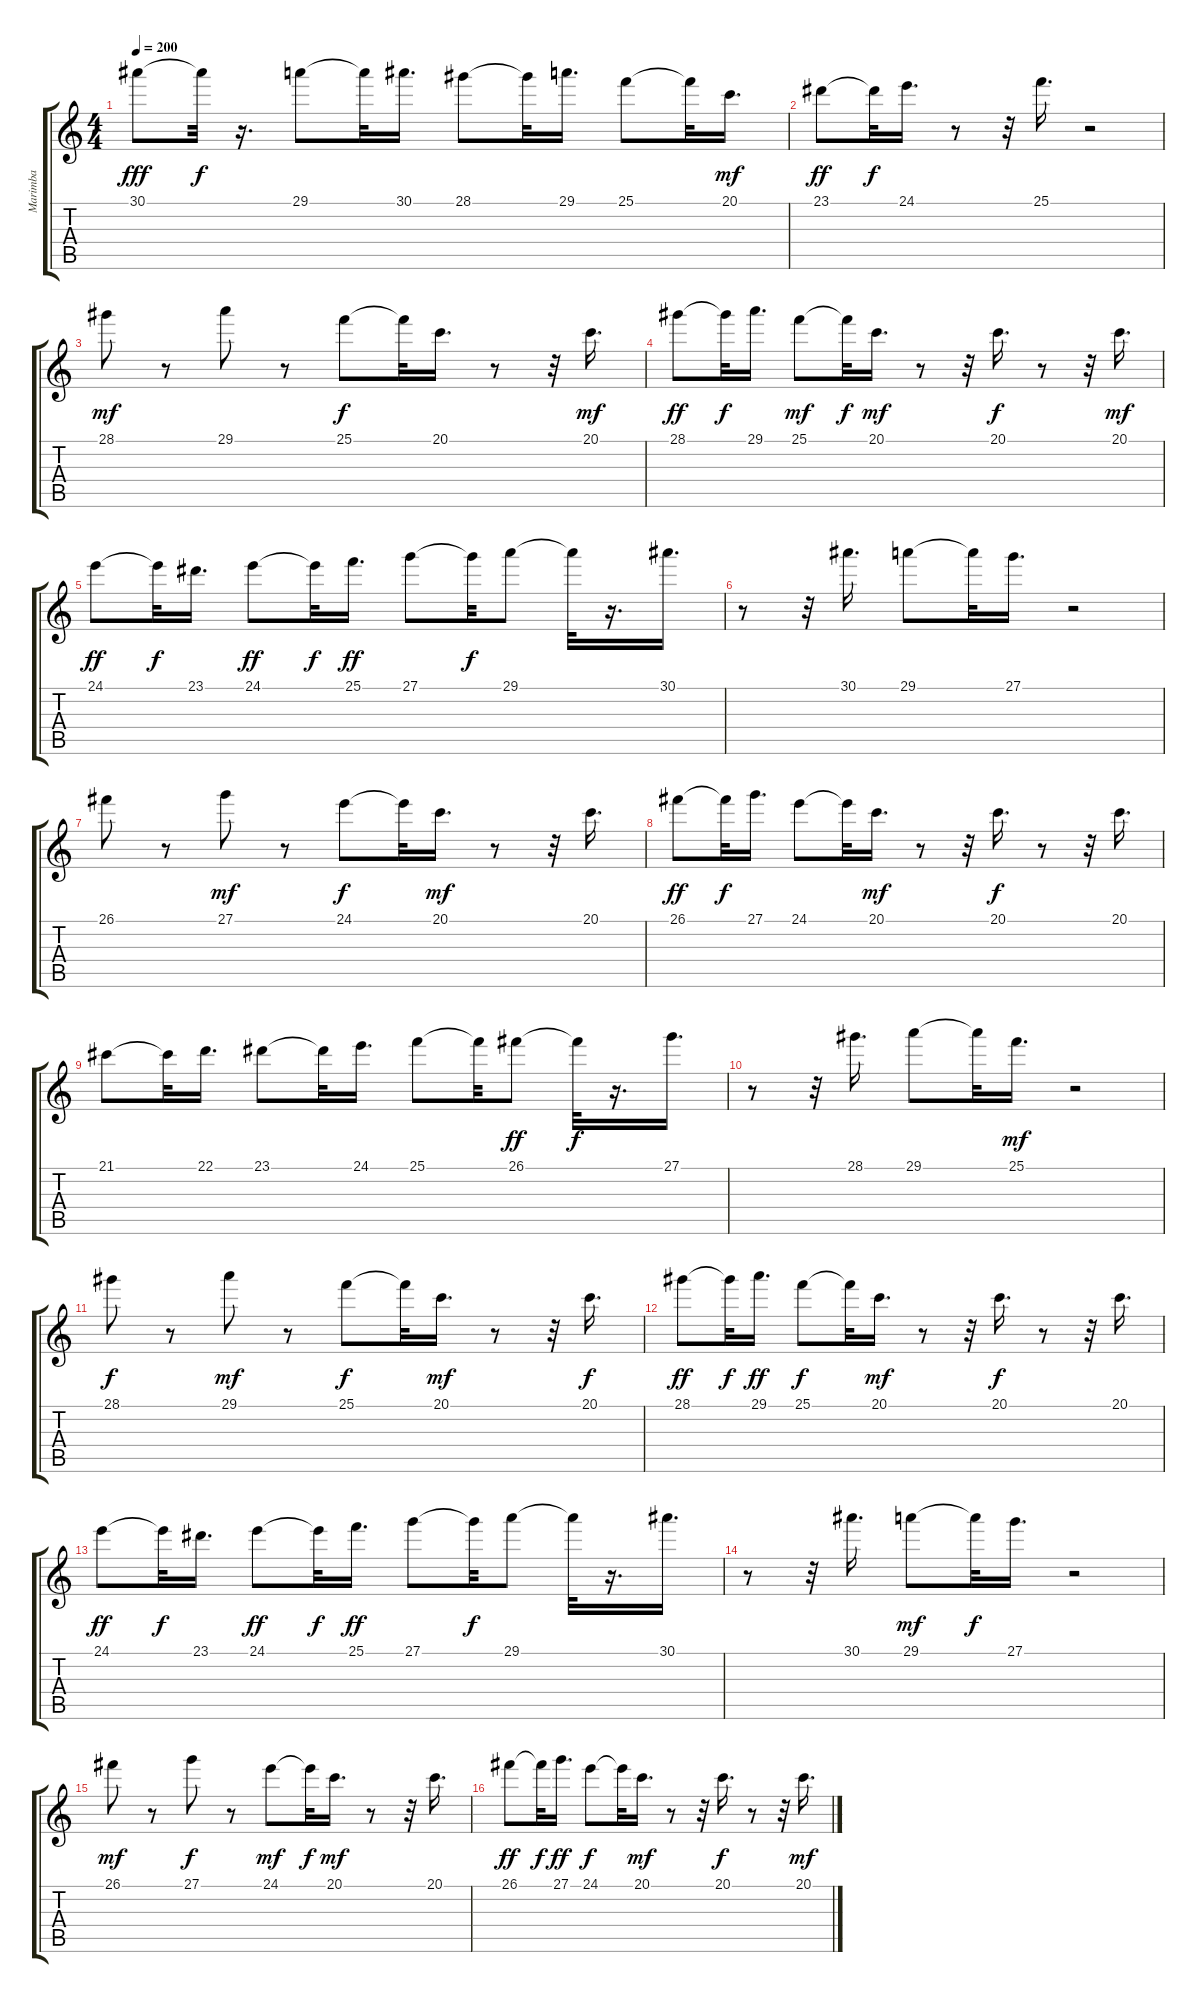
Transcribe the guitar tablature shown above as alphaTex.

\track ("Marimba" "Marimba") {instrument marimba}
\staff {score tabs}
\tuning (E4 B3 G3 D3 A2 E2) {hide}
\ts (4 4)
\tempo 200
\clef g2
\ks c
30.1.8{dy fff} 30.1{t}.32{dy f} r.16{d} 29.1.8 29.1{t}.32 30.1.16{d} 28.1.8 28.1{t}.32 29.1.16{d} 25.1.8 25.1{t}.32 20.1.16{d dy mf} |
23.1.8{dy ff} 23.1{t}.32{dy f} 24.1.16{d} r.8 r.32 25.1.16{d} r.2 |
28.1.8{dy mf} r.8 29.1.8 r.8 25.1.8{dy f} 25.1{t}.32 20.1.16{d} r.8 r.32 20.1.16{d dy mf} |
28.1.8{dy ff} 28.1{t}.32{dy f} 29.1.16{d} 25.1.8{dy mf} 25.1{t}.32{dy f} 20.1.16{d dy mf} r.8 r.32 20.1.16{d dy f} r.8 r.32 20.1.16{d dy mf} |
24.1.8{dy ff} 24.1{t}.32{dy f} 23.1.16{d} 24.1.8{dy ff} 24.1{t}.32{dy f} 25.1.16{d dy ff} 27.1.8 27.1{t}.32{dy f} 29.1.8 29.1{t}.32 r.16{d} 30.1.16{d} |
r.8 r.32 30.1.16{d} 29.1.8 29.1{t}.32 27.1.16{d} r.2 |
26.1.8 r.8 27.1.8{dy mf} r.8 24.1.8{dy f} 24.1{t}.32 20.1.16{d dy mf} r.8 r.32 20.1.16{d} |
26.1.8{dy ff} 26.1{t}.32{dy f} 27.1.16{d} 24.1.8 24.1{t}.32 20.1.16{d dy mf} r.8 r.32 20.1.16{d dy f} r.8 r.32 20.1.16{d} |
21.1.8 21.1{t}.32 22.1.16{d} 23.1.8 23.1{t}.32 24.1.16{d} 25.1.8 25.1{t}.32 26.1.8{dy ff} 26.1{t}.32{dy f} r.16{d} 27.1.16{d} |
r.8 r.32 28.1.16{d} 29.1.8 29.1{t}.32 25.1.16{d dy mf} r.2 |
28.1.8{dy f} r.8 29.1.8{dy mf} r.8 25.1.8{dy f} 25.1{t}.32 20.1.16{d dy mf} r.8 r.32 20.1.16{d dy f} |
28.1.8{dy ff} 28.1{t}.32{dy f} 29.1.16{d dy ff} 25.1.8{dy f} 25.1{t}.32 20.1.16{d dy mf} r.8 r.32 20.1.16{d dy f} r.8 r.32 20.1.16{d} |
24.1.8{dy ff} 24.1{t}.32{dy f} 23.1.16{d} 24.1.8{dy ff} 24.1{t}.32{dy f} 25.1.16{d dy ff} 27.1.8 27.1{t}.32{dy f} 29.1.8 29.1{t}.32 r.16{d} 30.1.16{d} |
r.8 r.32 30.1.16{d} 29.1.8{dy mf} 29.1{t}.32{dy f} 27.1.16{d} r.2 |
26.1.8{dy mf} r.8 27.1.8{dy f} r.8 24.1.8{dy mf} 24.1{t}.32{dy f} 20.1.16{d dy mf} r.8 r.32 20.1.16{d} |
26.1.8{dy ff} 26.1{t}.32{dy f} 27.1.16{d dy ff} 24.1.8{dy f} 24.1{t}.32 20.1.16{d dy mf} r.8 r.32 20.1.16{d dy f} r.8 r.32 20.1.16{d dy mf}
